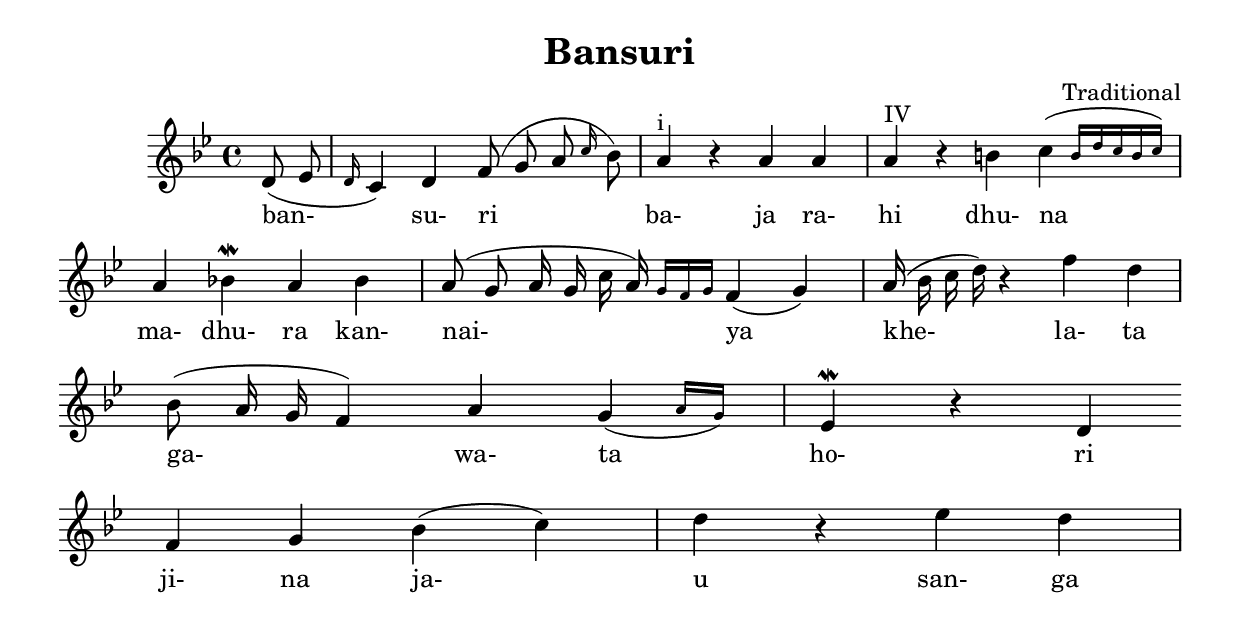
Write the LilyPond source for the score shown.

#(ly:set-option 'midi-extension "mid")
\version "2.12.3"
\include "english.ly"
\header{
title = "Bansuri"
composer = "Traditional"
}
%{

%}
melody = {
\time 4/4
\clef treble
\key c \phrygian
\autoBeamOn
\cadenzaOn


 \bar "|:"  c'8( df'8 \bar "|"  \grace {c'16}bf4) c'4 ef'8( f'8 \afterGrace g'8{bf'16} af'8) \bar "|"  g'4^"i" r4 g'4 g'4 \bar "|"  g'4^"IV" r4 a'4 \afterGrace bf'4({a'16[ c''16 bf'16 a'16 bf'16])} \bar "|"  \break
\grace s64 g'4 af'4\mordent g'4 af'4 \bar "|"  g'8( f'8 g'16 f'16 bf'16 g'16) \grace {f'16[ ef'16 f'16]}ef'4( f'4) \bar "|"  g'16( af'16 bf'16 c''16) r4 ef''4 c''4 \bar "|"  \break
\grace s64 af'8( g'16 f'16 ef'4) g'4 \afterGrace f'4({g'16[ f'16])} \bar "|"  df'4\mordent r4 c'4 \bar ":|"  \break
\grace s64 ef'4 f'4 af'4( bf'4) \bar "|"  c''4 r4 df''4 c''4 \bar "|"  \break

}


text = \lyricmode {
ban-   su- ri    ba- ja ra- hi dhu- na ma- dhu- ra kan- nai-      ya  khe-    la- ta ga-    wa- ta ho- ri ji- na ja-  u san- ga 
}

\score{
\transpose c' d'
<<
\new Voice = "one" {
\melody
}
\new Lyrics \lyricsto "one" \text
>>
\layout {
\context {
\Score
\remove "Bar_number_engraver"
}
}
\midi {
\context {
\Score
tempoWholesPerMinute = #(ly:make-moment 200 4)
}
}
}